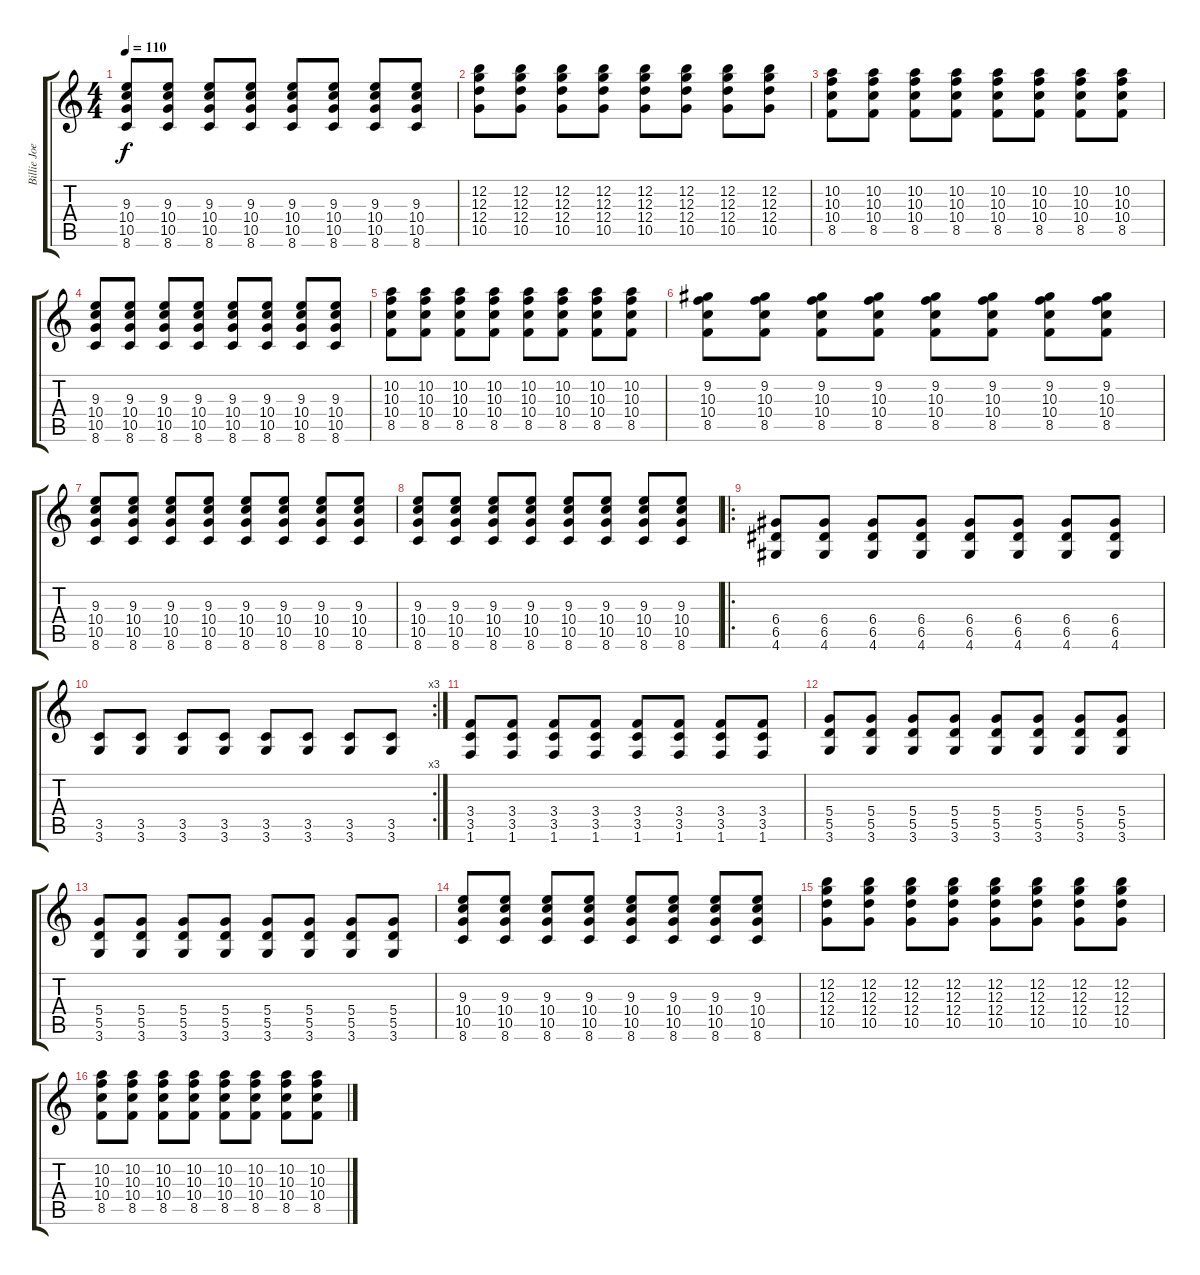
\track ("Billie Joe Guitar" "Billie Joe") {instrument distortionguitar}
\staff {score tabs}
\tuning (E4 B3 G3 D3 A2 E2) {hide}
\ts (4 4)
\tempo 110
\clef g2
\ks c
(9.3 10.4 10.5 8.6).8{dy f} (9.3 10.4 10.5 8.6).8 (9.3 10.4 10.5 8.6).8 (9.3 10.4 10.5 8.6).8 (9.3 10.4 10.5 8.6).8 (9.3 10.4 10.5 8.6).8 (9.3 10.4 10.5 8.6).8 (9.3 10.4 10.5 8.6).8 |
(12.2 12.3 12.4 10.5).8 (12.2 12.3 12.4 10.5).8 (12.2 12.3 12.4 10.5).8 (12.2 12.3 12.4 10.5).8 (12.2 12.3 12.4 10.5).8 (12.2 12.3 12.4 10.5).8 (12.2 12.3 12.4 10.5).8 (12.2 12.3 12.4 10.5).8 |
(10.2 10.3 10.4 8.5).8 (10.2 10.3 10.4 8.5).8 (10.2 10.3 10.4 8.5).8 (10.2 10.3 10.4 8.5).8 (10.2 10.3 10.4 8.5).8 (10.2 10.3 10.4 8.5).8 (10.2 10.3 10.4 8.5).8 (10.2 10.3 10.4 8.5).8 |
(9.3 10.4 10.5 8.6).8 (9.3 10.4 10.5 8.6).8 (9.3 10.4 10.5 8.6).8 (9.3 10.4 10.5 8.6).8 (9.3 10.4 10.5 8.6).8 (9.3 10.4 10.5 8.6).8 (9.3 10.4 10.5 8.6).8 (9.3 10.4 10.5 8.6).8 |
(10.2 10.3 10.4 8.5).8 (10.2 10.3 10.4 8.5).8 (10.2 10.3 10.4 8.5).8 (10.2 10.3 10.4 8.5).8 (10.2 10.3 10.4 8.5).8 (10.2 10.3 10.4 8.5).8 (10.2 10.3 10.4 8.5).8 (10.2 10.3 10.4 8.5).8 |
(9.2 10.3 10.4 8.5).8 (9.2 10.3 10.4 8.5).8 (9.2 10.3 10.4 8.5).8 (9.2 10.3 10.4 8.5).8 (9.2 10.3 10.4 8.5).8 (9.2 10.3 10.4 8.5).8 (9.2 10.3 10.4 8.5).8 (9.2 10.3 10.4 8.5).8 |
(9.3 10.4 10.5 8.6).8 (9.3 10.4 10.5 8.6).8 (9.3 10.4 10.5 8.6).8 (9.3 10.4 10.5 8.6).8 (9.3 10.4 10.5 8.6).8 (9.3 10.4 10.5 8.6).8 (9.3 10.4 10.5 8.6).8 (9.3 10.4 10.5 8.6).8 |
(9.3 10.4 10.5 8.6).8 (9.3 10.4 10.5 8.6).8 (9.3 10.4 10.5 8.6).8 (9.3 10.4 10.5 8.6).8 (9.3 10.4 10.5 8.6).8 (9.3 10.4 10.5 8.6).8 (9.3 10.4 10.5 8.6).8 (9.3 10.4 10.5 8.6).8 |
\ro
(6.4 6.5 4.6).8 (6.4 6.5 4.6).8 (6.4 6.5 4.6).8 (6.4 6.5 4.6).8 (6.4 6.5 4.6).8 (6.4 6.5 4.6).8 (6.4 6.5 4.6).8 (6.4 6.5 4.6).8 |
\rc 3
(3.5 3.6).8 (3.5 3.6).8 (3.5 3.6).8 (3.5 3.6).8 (3.5 3.6).8 (3.5 3.6).8 (3.5 3.6).8 (3.5 3.6).8 |
(3.4 3.5 1.6).8 (3.4 3.5 1.6).8 (3.4 3.5 1.6).8 (3.4 3.5 1.6).8 (3.4 3.5 1.6).8 (3.4 3.5 1.6).8 (3.4 3.5 1.6).8 (3.4 3.5 1.6).8 |
(5.4 5.5 3.6).8 (5.4 5.5 3.6).8 (5.4 5.5 3.6).8 (5.4 5.5 3.6).8 (5.4 5.5 3.6).8 (5.4 5.5 3.6).8 (5.4 5.5 3.6).8 (5.4 5.5 3.6).8 |
(5.4 5.5 3.6).8 (5.4 5.5 3.6).8 (5.4 5.5 3.6).8 (5.4 5.5 3.6).8 (5.4 5.5 3.6).8 (5.4 5.5 3.6).8 (5.4 5.5 3.6).8 (5.4 5.5 3.6).8 |
(9.3 10.4 10.5 8.6).8 (9.3 10.4 10.5 8.6).8 (9.3 10.4 10.5 8.6).8 (9.3 10.4 10.5 8.6).8 (9.3 10.4 10.5 8.6).8 (9.3 10.4 10.5 8.6).8 (9.3 10.4 10.5 8.6).8 (9.3 10.4 10.5 8.6).8 |
(12.2 12.3 12.4 10.5).8 (12.2 12.3 12.4 10.5).8 (12.2 12.3 12.4 10.5).8 (12.2 12.3 12.4 10.5).8 (12.2 12.3 12.4 10.5).8 (12.2 12.3 12.4 10.5).8 (12.2 12.3 12.4 10.5).8 (12.2 12.3 12.4 10.5).8 |
(10.2 10.3 10.4 8.5).8 (10.2 10.3 10.4 8.5).8 (10.2 10.3 10.4 8.5).8 (10.2 10.3 10.4 8.5).8 (10.2 10.3 10.4 8.5).8 (10.2 10.3 10.4 8.5).8 (10.2 10.3 10.4 8.5).8 (10.2 10.3 10.4 8.5).8
